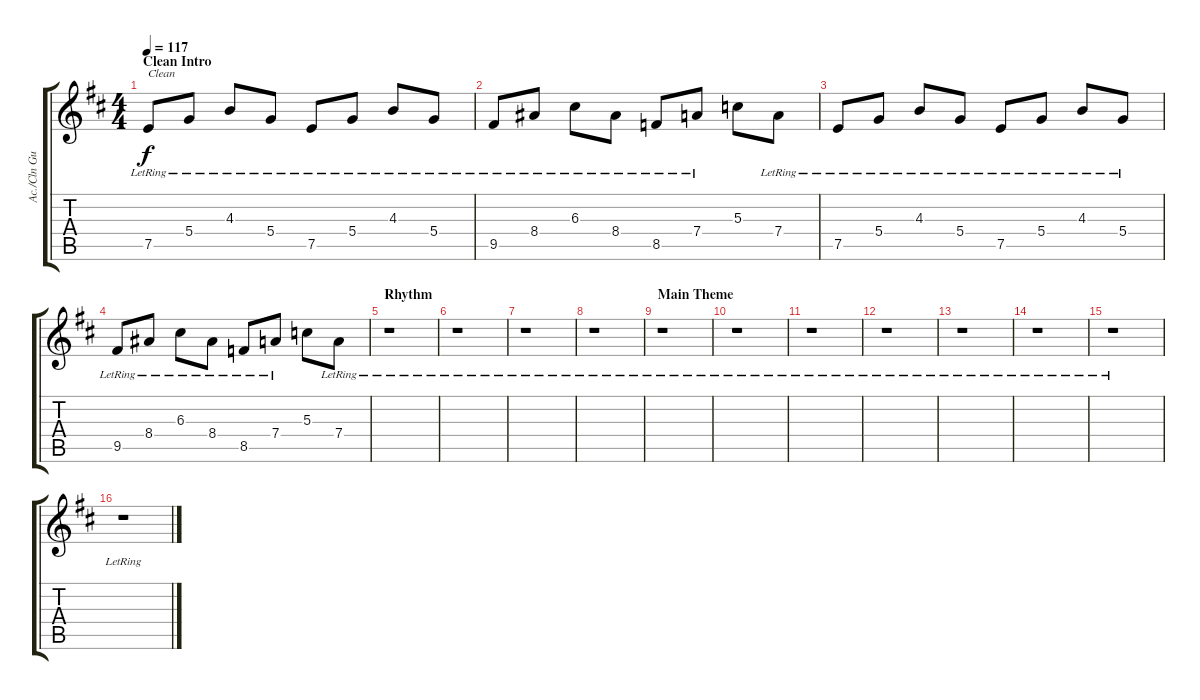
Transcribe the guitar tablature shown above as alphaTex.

\track ("Ac./Cln Guitar" "Ac./Cln Gu") {instrument acousticguitarsteel}
\staff {score tabs}
\tuning (E4 B3 G3 D3 A2 E2) {hide}
\ts (4 4)
\section ("" "Clean Intro")
\tempo 117
\clef g2
\ks d
7.5{lr}.8{txt "Clean" dy f volume 13 balance 10 instrument electricguitarclean} 5.4{lr}.8 4.3{lr}.8 5.4{lr}.8 7.5{lr}.8 5.4{lr}.8 4.3{lr}.8 5.4{lr}.8 |
9.5{lr}.8 8.4{lr}.8 6.3{lr}.8 8.4{lr}.8 8.5{lr}.8 7.4{lr}.8 5.3.8 7.4{lr}.8 |
7.5{lr}.8 5.4{lr}.8 4.3{lr}.8 5.4{lr}.8 7.5{lr}.8 5.4{lr}.8 4.3{lr}.8 5.4{lr}.8 |
9.5{lr}.8 8.4{lr}.8 6.3{lr}.8 8.4{lr}.8 8.5{lr}.8 7.4{lr}.8 5.3.8 7.4{lr}.8 |
\section ("" "Rhythm")
r.1 |
r.1 |
r.1 |
r.1 |
\section ("" "Main Theme")
r.1 |
r.1 |
r.1 |
r.1 |
r.1 |
r.1 |
r.1 |
r.1
